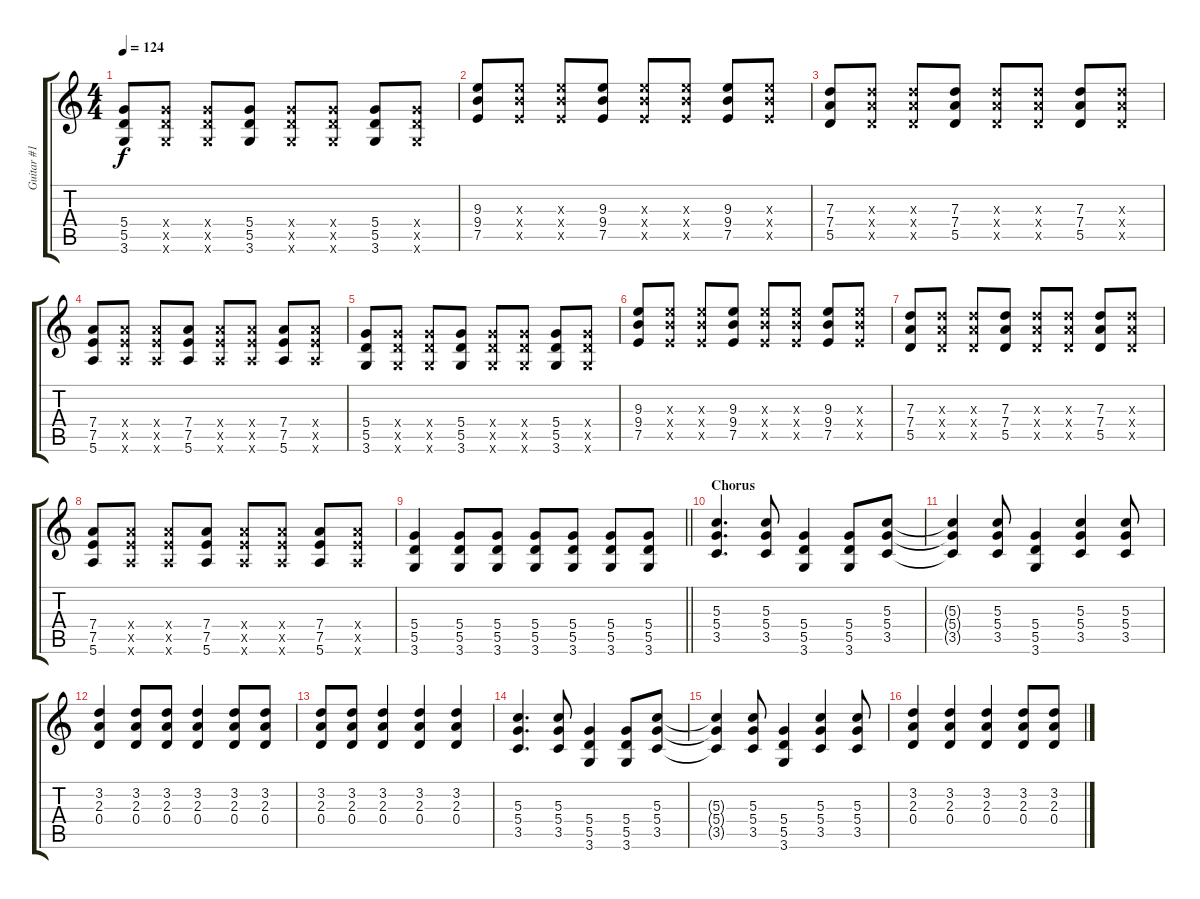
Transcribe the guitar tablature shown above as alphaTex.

\track ("Guitar #1" "Guitar #1") {instrument overdrivenguitar}
\staff {score tabs}
\tuning (E4 B3 G3 D3 A2 E2) {hide}
\ts (4 4)
\tempo 124
\clef g2
\ks c
(5.4 5.5 3.6).8{dy f} (5.4{x} 5.5{x} 3.6{x}).8 (5.4{x} 5.5{x} 3.6{x}).8 (5.4 5.5 3.6).8 (5.4{x} 5.5{x} 3.6{x}).8 (5.4{x} 5.5{x} 3.6{x}).8 (5.4 5.5 3.6).8 (5.4{x} 5.5{x} 3.6{x}).8 |
(9.3 9.4 7.5).8 (9.3{x} 9.4{x} 7.5{x}).8 (9.3{x} 9.4{x} 7.5{x}).8 (9.3 9.4 7.5).8 (9.3{x} 9.4{x} 7.5{x}).8 (9.3{x} 9.4{x} 7.5{x}).8 (9.3 9.4 7.5).8 (9.3{x} 9.4{x} 7.5{x}).8 |
(7.3 7.4 5.5).8 (7.3{x} 7.4{x} 5.5{x}).8 (7.3{x} 7.4{x} 5.5{x}).8 (7.3 7.4 5.5).8 (7.3{x} 7.4{x} 5.5{x}).8 (7.3{x} 7.4{x} 5.5{x}).8 (7.3 7.4 5.5).8 (7.3{x} 7.4{x} 5.5{x}).8 |
(7.4 7.5 5.6).8 (7.4{x} 7.5{x} 5.6{x}).8 (7.4{x} 7.5{x} 5.6{x}).8 (7.4 7.5 5.6).8 (7.4{x} 7.5{x} 5.6{x}).8 (7.4{x} 7.5{x} 5.6{x}).8 (7.4 7.5 5.6).8 (7.4{x} 7.5{x} 5.6{x}).8 |
(5.4 5.5 3.6).8 (5.4{x} 5.5{x} 3.6{x}).8 (5.4{x} 5.5{x} 3.6{x}).8 (5.4 5.5 3.6).8 (5.4{x} 5.5{x} 3.6{x}).8 (5.4{x} 5.5{x} 3.6{x}).8 (5.4 5.5 3.6).8 (5.4{x} 5.5{x} 3.6{x}).8 |
(9.3 9.4 7.5).8 (9.3{x} 9.4{x} 7.5{x}).8 (9.3{x} 9.4{x} 7.5{x}).8 (9.3 9.4 7.5).8 (9.3{x} 9.4{x} 7.5{x}).8 (9.3{x} 9.4{x} 7.5{x}).8 (9.3 9.4 7.5).8 (9.3{x} 9.4{x} 7.5{x}).8 |
(7.3 7.4 5.5).8 (7.3{x} 7.4{x} 5.5{x}).8 (7.3{x} 7.4{x} 5.5{x}).8 (7.3 7.4 5.5).8 (7.3{x} 7.4{x} 5.5{x}).8 (7.3{x} 7.4{x} 5.5{x}).8 (7.3 7.4 5.5).8 (7.3{x} 7.4{x} 5.5{x}).8 |
(7.4 7.5 5.6).8 (7.4{x} 7.5{x} 5.6{x}).8 (7.4{x} 7.5{x} 5.6{x}).8 (7.4 7.5 5.6).8 (7.4{x} 7.5{x} 5.6{x}).8 (7.4{x} 7.5{x} 5.6{x}).8 (7.4 7.5 5.6).8 (7.4{x} 7.5{x} 5.6{x}).8 |
\barLineRight lightlight
(5.4 5.5 3.6).4 (5.4 5.5 3.6).8 (5.4 5.5 3.6).8 (5.4 5.5 3.6).8 (5.4 5.5 3.6).8 (5.4 5.5 3.6).8 (5.4 5.5 3.6).8 |
\section ("" "Chorus")
(5.3 5.4 3.5).4{d} (5.3 5.4 3.5).8 (5.4 5.5 3.6).4 (5.4 5.5 3.6).8 (5.3 5.4 3.5).8 |
(5.3{t} 5.4{t} 3.5{t}).4 (5.3 5.4 3.5).8 (5.4 5.5 3.6).4 (5.3 5.4 3.5).4 (5.3 5.4 3.5).8 |
(3.2 2.3 0.4).4 (3.2 2.3 0.4).8 (3.2 2.3 0.4).8 (3.2 2.3 0.4).4 (3.2 2.3 0.4).8 (3.2 2.3 0.4).8 |
(3.2 2.3 0.4).8 (3.2 2.3 0.4).8 (3.2 2.3 0.4).4 (3.2 2.3 0.4).4 (3.2 2.3 0.4).4 |
(5.3 5.4 3.5).4{d} (5.3 5.4 3.5).8 (5.4 5.5 3.6).4 (5.4 5.5 3.6).8 (5.3 5.4 3.5).8 |
(5.3{t} 5.4{t} 3.5{t}).4 (5.3 5.4 3.5).8 (5.4 5.5 3.6).4 (5.3 5.4 3.5).4 (5.3 5.4 3.5).8 |
(3.2 2.3 0.4).4 (3.2 2.3 0.4).4 (3.2 2.3 0.4).4 (3.2 2.3 0.4).8 (3.2 2.3 0.4).8
